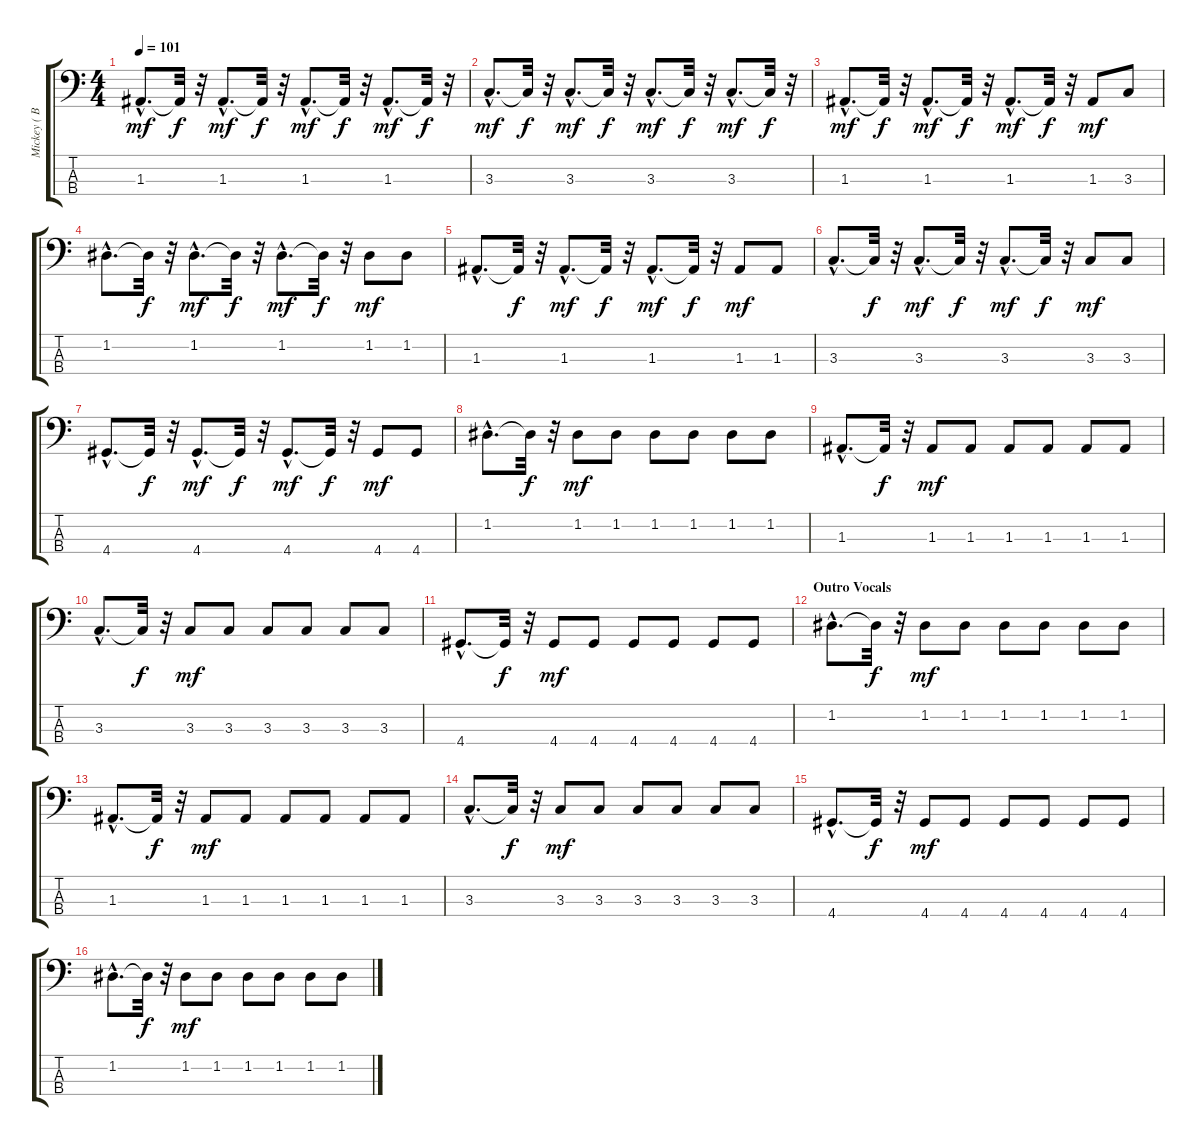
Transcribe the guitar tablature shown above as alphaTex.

\track ("Mickey ( Bass )" "Mickey ( B") {instrument electricbassfinger}
\staff {score tabs}
\tuning (G2 D2 A1 E1) {hide}
\ts (4 4)
\tempo 101
\clef f4
\ks c
1.3{hac}.8{d dy mf} 1.3{t}.32{dy f} r.32 1.3{hac}.8{d dy mf} 1.3{t}.32{dy f} r.32 1.3{hac}.8{d dy mf} 1.3{t}.32{dy f} r.32 1.3{hac}.8{d dy mf} 1.3{t}.32{dy f} r.32 |
3.3{hac}.8{d dy mf} 3.3{t}.32{dy f} r.32 3.3{hac}.8{d dy mf} 3.3{t}.32{dy f} r.32 3.3{hac}.8{d dy mf} 3.3{t}.32{dy f} r.32 3.3{hac}.8{d dy mf} 3.3{t}.32{dy f} r.32 |
1.3{hac}.8{d dy mf} 1.3{t}.32{dy f} r.32 1.3{hac}.8{d dy mf} 1.3{t}.32{dy f} r.32 1.3{hac}.8{d dy mf} 1.3{t}.32{dy f} r.32 1.3.8{dy mf} 3.3.8 |
1.2{hac}.8{d} 1.2{t}.32{dy f} r.32 1.2{hac}.8{d dy mf} 1.2{t}.32{dy f} r.32 1.2{hac}.8{d dy mf} 1.2{t}.32{dy f} r.32 1.2.8{dy mf} 1.2.8 |
1.3{hac}.8{d} 1.3{t}.32{dy f} r.32 1.3{hac}.8{d dy mf} 1.3{t}.32{dy f} r.32 1.3{hac}.8{d dy mf} 1.3{t}.32{dy f} r.32 1.3.8{dy mf} 1.3.8 |
3.3{hac}.8{d} 3.3{t}.32{dy f} r.32 3.3{hac}.8{d dy mf} 3.3{t}.32{dy f} r.32 3.3{hac}.8{d dy mf} 3.3{t}.32{dy f} r.32 3.3.8{dy mf} 3.3.8 |
4.4{hac}.8{d} 4.4{t}.32{dy f} r.32 4.4{hac}.8{d dy mf} 4.4{t}.32{dy f} r.32 4.4{hac}.8{d dy mf} 4.4{t}.32{dy f} r.32 4.4.8{dy mf} 4.4.8 |
1.2{hac}.8{d} 1.2{t}.32{dy f} r.32 1.2.8{dy mf} 1.2.8 1.2.8 1.2.8 1.2.8 1.2.8 |
1.3{hac}.8{d} 1.3{t}.32{dy f} r.32 1.3.8{dy mf} 1.3.8 1.3.8 1.3.8 1.3.8 1.3.8 |
3.3{hac}.8{d} 3.3{t}.32{dy f} r.32 3.3.8{dy mf} 3.3.8 3.3.8 3.3.8 3.3.8 3.3.8 |
4.4{hac}.8{d} 4.4{t}.32{dy f} r.32 4.4.8{dy mf} 4.4.8 4.4.8 4.4.8 4.4.8 4.4.8 |
\section ("" "Outro Vocals")
1.2{hac}.8{d} 1.2{t}.32{dy f} r.32 1.2.8{dy mf} 1.2.8 1.2.8 1.2.8 1.2.8 1.2.8 |
1.3{hac}.8{d} 1.3{t}.32{dy f} r.32 1.3.8{dy mf} 1.3.8 1.3.8 1.3.8 1.3.8 1.3.8 |
3.3{hac}.8{d} 3.3{t}.32{dy f} r.32 3.3.8{dy mf} 3.3.8 3.3.8 3.3.8 3.3.8 3.3.8 |
4.4{hac}.8{d} 4.4{t}.32{dy f} r.32 4.4.8{dy mf} 4.4.8 4.4.8 4.4.8 4.4.8 4.4.8 |
1.2{hac}.8{d} 1.2{t}.32{dy f} r.32 1.2.8{dy mf} 1.2.8 1.2.8 1.2.8 1.2.8 1.2.8
